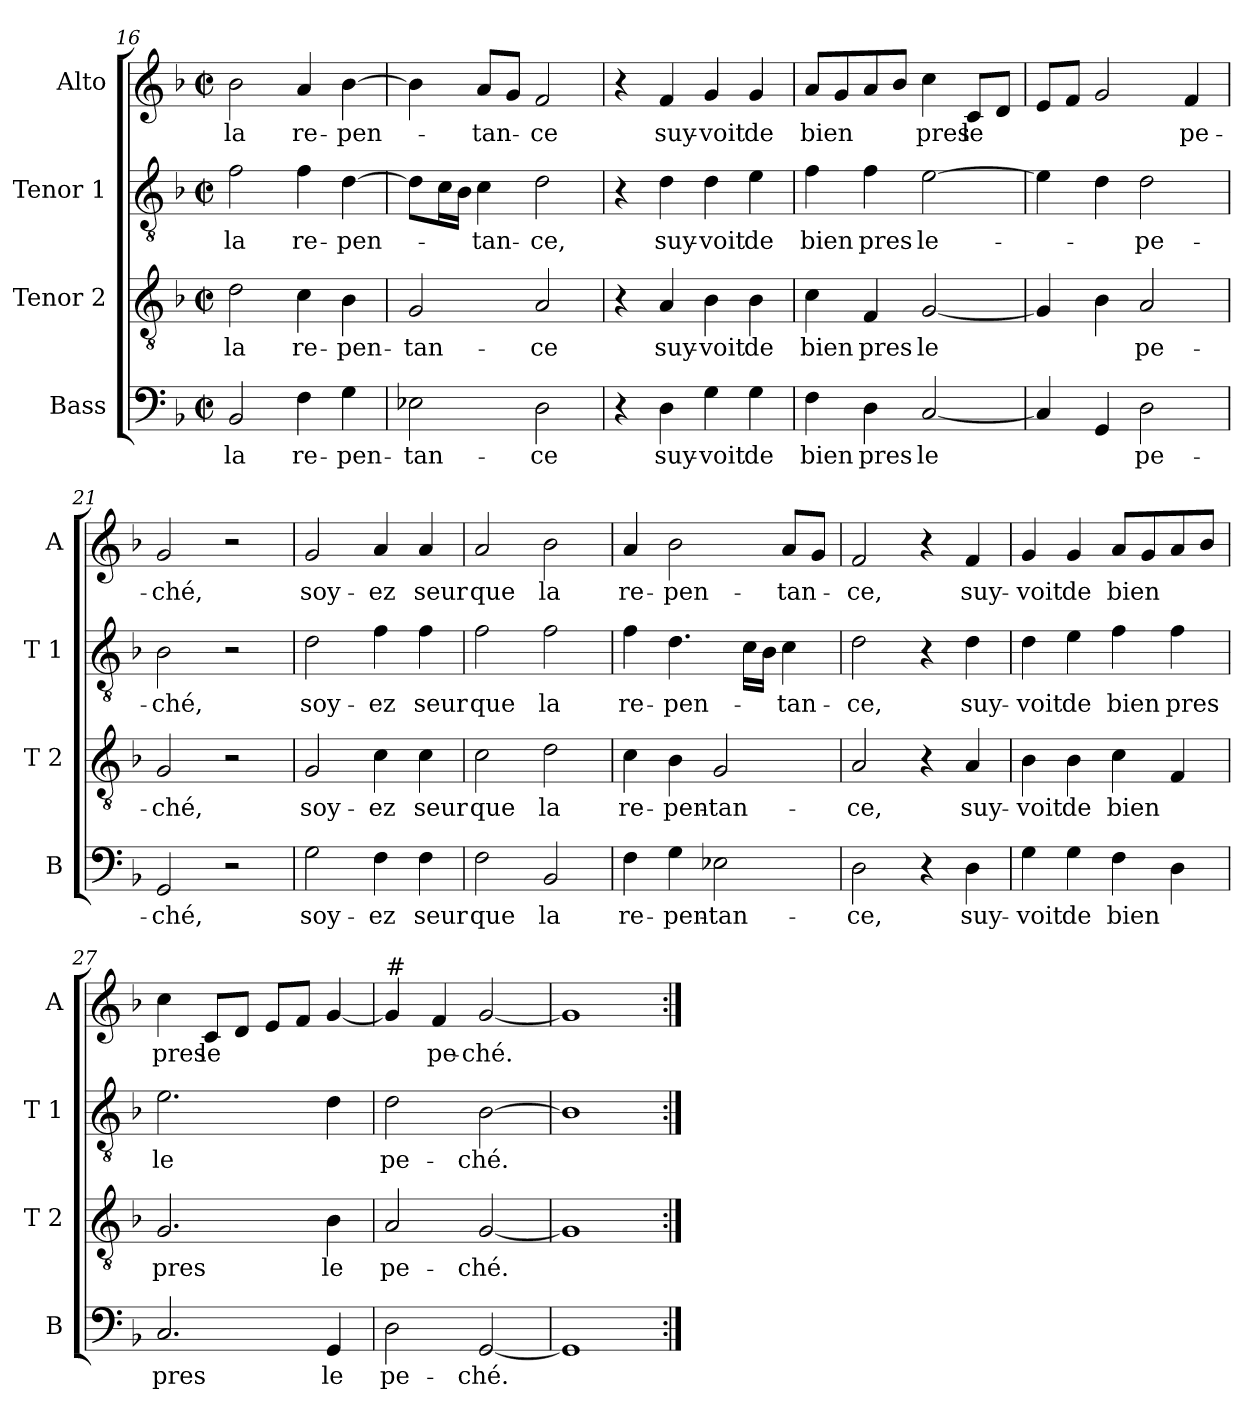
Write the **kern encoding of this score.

**kern	**text	**kern	**text	**kern	**text	**kern	**text
*part4	*part4	*part3	*part3	*part2	*part2	*part1	*part1
*staff4	*staff4	*staff3	*staff3	*staff2	*staff2	*staff1	*staff1
*I"Bass	*	*I"Tenor 2	*	*I"Tenor 1	*	*I"Alto	*
*I'B	*	*I'T 2	*	*I'T 1	*	*I'A	*
*clefF4	*	*clefGv2	*	*clefGv2	*	*clefG2	*
*k[b-]	*	*k[b-]	*	*k[b-]	*	*k[b-]	*
*F:	*	*F:	*	*F:	*	*F:	*
*M2/2	*	*M2/2	*	*M2/2	*	*M2/2	*
*met(c|)	*	*met(c|)	*	*met(c|)	*	*met(c|)	*
=16	=16	=16	=16	=16	=16	=16	=16
!	!LO:LY:b	!	!LO:LY:b	!	!LO:LY:b	!	!LO:LY:b
2BB-/	la	2d\	la	2f\	la	2b-\	la
!	!LO:LY:b	!	!LO:LY:b	!	!LO:LY:b	!	!LO:LY:b
4F\	re-	4c\	re-	4f\	re-	4a/	re-
!	!LO:LY:b	!	!LO:LY:b	!	!LO:LY:b	!	!LO:LY:b
4G\	-pen-	4B-\	-pen-	[4d\	-pen-	[4b-\	-pen-
=17	=17	=17	=17	=17	=17	=17	=17
!	!LO:LY:b	!	!LO:LY:b	!	!	!	!
2E-X\	-tan-	2G/	-tan-	8d\L]	.	4b-\]	.
.	.	.	.	16c\L	.	.	.
.	.	.	.	16B-\JJ	.	.	.
!	!	!	!	!	!LO:LY:b	!	!LO:LY:b
.	.	.	.	4c\	-tan-	8a/L	-tan-
.	.	.	.	.	.	8g/J	.
!	!LO:LY:b	!	!LO:LY:b	!	!LO:LY:b	!	!LO:LY:b
2D\	-ce	2A/	-ce	2d\	-ce,	2f/	-ce
!!LO:LB:g=z
=18	=18	=18	=18	=18	=18	=18	=18
4r	.	4r	.	4r	.	4r	.
!	!LO:LY:b	!	!LO:LY:b	!	!LO:LY:b	!	!LO:LY:b
4D\	suy-	4A/	suy-	4d\	suy-	4f/	suy-
!	!LO:LY:b	!	!LO:LY:b	!	!LO:LY:b	!	!LO:LY:b
4G\	-voit	4B-\	-voit	4d\	-voit	4g/	-voit
!	!LO:LY:b	!	!LO:LY:b	!	!LO:LY:b	!	!LO:LY:b
4G\	de	4B-\	de	4e\	de	4g/	de
=19	=19	=19	=19	=19	=19	=19	=19
!	!LO:LY:b	!	!LO:LY:b	!	!LO:LY:b	!	!LO:LY:b
4F\	bien	4c\	bien	4f\	bien	8a/L	bien
.	.	.	.	.	.	8g/	.
!	!LO:LY:b	!	!LO:LY:b	!	!LO:LY:b	!	!
4D\	pres	4F/	pres	4f\	pres	8a/	.
.	.	.	.	.	.	8b-/J	.
!	!LO:LY:b	!	!LO:LY:b	!	!LO:LY:b	!	!LO:LY:b
[2C/	le	[2G/	le	[2e\	le-	4cc\	pres
!	!	!	!	!	!	!	!LO:LY:b
.	.	.	.	.	.	8c/L	le
.	.	.	.	.	.	8d/J	.
=20	=20	=20	=20	=20	=20	=20	=20
4C/]	.	4G/]	.	4e\]	.	8e/L	.
.	.	.	.	.	.	8f/J	.
4GG/	.	4B-\	.	4d\	.	2g/	.
!	!LO:LY:b	!	!LO:LY:b	!	!LO:LY:b	!	!
2D\	pe-	2A/	pe-	2d\	-pe-	.	.
!	!	!	!	!	!	!	!LO:LY:b
.	.	.	.	.	.	4f/	pe-
=21	=21	=21	=21	=21	=21	=21	=21
!	!LO:LY:b	!	!LO:LY:b	!	!LO:LY:b	!	!LO:LY:b
2GG/	-ché,	2G/	-ché,	2B-\	-ché,	2g/	-ché,
2r	.	2r	.	2r	.	2r	.
=22	=22	=22	=22	=22	=22	=22	=22
!	!LO:LY:b	!	!LO:LY:b	!	!LO:LY:b	!	!LO:LY:b
2G\	soy-	2G/	soy-	2d\	soy-	2g/	soy-
!	!LO:LY:b	!	!LO:LY:b	!	!LO:LY:b	!	!LO:LY:b
4F\	-ez	4c\	-ez	4f\	-ez	4a/	-ez
!	!LO:LY:b	!	!LO:LY:b	!	!LO:LY:b	!	!LO:LY:b
4F\	seur	4c\	seur	4f\	seur	4a/	seur
=23	=23	=23	=23	=23	=23	=23	=23
!	!LO:LY:b	!	!LO:LY:b	!	!LO:LY:b	!	!LO:LY:b
2F\	que	2c\	que	2f\	que	2a/	que
!	!LO:LY:b	!	!LO:LY:b	!	!LO:LY:b	!	!LO:LY:b
2BB-/	la	2d\	la	2f\	la	2b-\	la
!!LO:LB:g=z
=24	=24	=24	=24	=24	=24	=24	=24
!	!LO:LY:b	!	!LO:LY:b	!	!LO:LY:b	!	!LO:LY:b
4F\	re-	4c\	re-	4f\	re-	4a/	re-
!	!LO:LY:b	!	!LO:LY:b	!	!LO:LY:b	!	!LO:LY:b
4G\	-pen-	4B-\	-pen-	4.d\	-pen-	2b-\	-pen-
!	!LO:LY:b	!	!LO:LY:b	!	!	!	!
2E-X\	-tan-	2G/	-tan-	.	.	.	.
.	.	.	.	16c\LL	.	.	.
.	.	.	.	16B-\JJ	.	.	.
!	!	!	!	!	!LO:LY:b	!	!LO:LY:b
.	.	.	.	4c\	-tan-	8a/L	-tan-
.	.	.	.	.	.	8g/J	.
=25	=25	=25	=25	=25	=25	=25	=25
!	!LO:LY:b	!	!LO:LY:b	!	!LO:LY:b	!	!LO:LY:b
2D\	-ce,	2A/	-ce,	2d\	-ce,	2f/	-ce,
4r	.	4r	.	4r	.	4r	.
!	!LO:LY:b	!	!LO:LY:b	!	!LO:LY:b	!	!LO:LY:b
4D\	suy-	4A/	suy-	4d\	suy-	4f/	suy-
=26	=26	=26	=26	=26	=26	=26	=26
!	!LO:LY:b	!	!LO:LY:b	!	!LO:LY:b	!	!LO:LY:b
4G\	-voit	4B-\	-voit	4d\	-voit	4g/	-voit
!	!LO:LY:b	!	!LO:LY:b	!	!LO:LY:b	!	!LO:LY:b
4G\	de	4B-\	de	4e\	de	4g/	de
!	!LO:LY:b	!	!LO:LY:b	!	!LO:LY:b	!	!LO:LY:b
4F\	bien	4c\	bien	4f\	bien	8a/L	bien
.	.	.	.	.	.	8g/	.
!	!	!	!	!	!LO:LY:b	!	!
4D\	.	4F/	.	4f\	pres	8a/	.
.	.	.	.	.	.	8b-/J	.
=27	=27	=27	=27	=27	=27	=27	=27
!	!LO:LY:b	!	!LO:LY:b	!	!LO:LY:b	!	!LO:LY:b
2.C/	pres	2.G/	pres	2.e\	le	4cc\	pres
!	!	!	!	!	!	!	!LO:LY:b
.	.	.	.	.	.	8c/L	le
.	.	.	.	.	.	8d/J	.
.	.	.	.	.	.	8e/L	.
.	.	.	.	.	.	8f/J	.
!	!LO:LY:b	!	!LO:LY:b	!	!	!	!
4GG/	le	4B-\	le	4d\	.	[4g/	.
=28	=28	=28	=28	=28	=28	=28	=28
!	!	!	!	!	!	!LO:TX:a:t=#	!
!	!LO:LY:b	!	!LO:LY:b	!	!LO:LY:b	!	!
2D\	pe-	2A/	pe-	2d\	pe-	4g/]	.
!	!	!	!	!	!	!	!LO:LY:b
.	.	.	.	.	.	4f/	pe-
!	!LO:LY:b	!	!LO:LY:b	!	!LO:LY:b	!	!LO:LY:b
[2GG/	-ché.	[2G/	-ché.	[2B-\	-ché.	[2g/	-ché.
=29	=29	=29	=29	=29	=29	=29	=29
1GG]	.	1G]	.	1B-]	.	1g]	.
=:|!	=:|!	=:|!	=:|!	=:|!	=:|!	=:|!	=:|!
*-	*-	*-	*-	*-	*-	*-	*-
